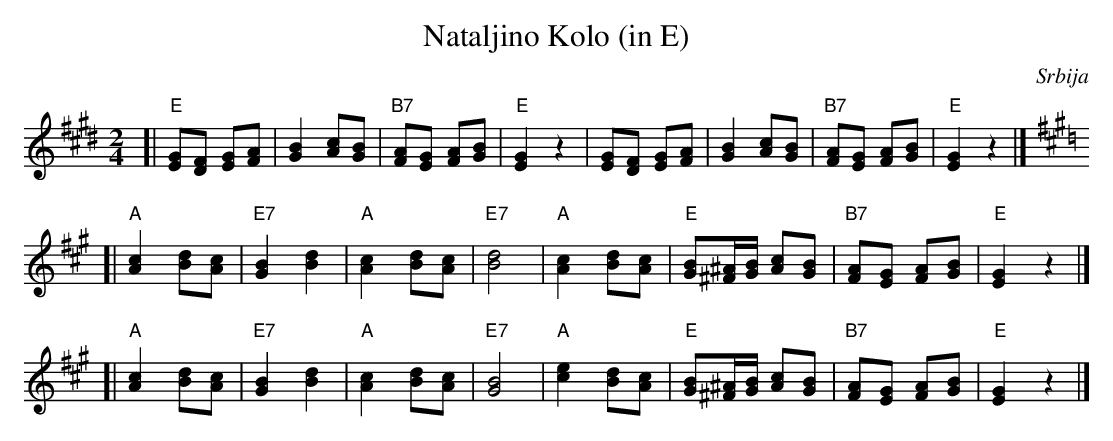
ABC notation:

X:1
T: Nataljino Kolo (in E)
O: Srbija
M: 2/4
L: 1/8
K: E
[| "E"[GE][FD] [GE][AF] | [B2G2] [cA][BG] | "B7"[AF][GE] [AF][BG] | "E"[G2E2]z2 \
| [GE][FD] [GE][AF] | [B2G2] [cA][BG] | "B7"[AF][GE] [AF][BG] | "E"[G2E2]z2 |] [K:A]
[| "A"[c2A2] [dB][cA] | "E7"[B2G2] [d2B2] | "A"[c2A2] [dB][cA] | "E7"[d4B4] \
| "A"[c2A2] [dB][cA] | "E"[BG][^A/^F/][B/G/] [cA][BG] | "B7"[AF][GE] [AF][BG] | "E"[G2E2]z2 |]
[| "A"[c2A2] [dB][cA] | "E7"[B2G2] [d2B2] | "A"[c2A2] [dB][cA] | "E7"[B4G4] \
| "A"[e2c2] [dB][cA] | "E"[BG][^A/^F/][B/G/] [cA][BG] | "B7"[AF][GE] [AF][BG] | "E"[G2E2]z2 |]
